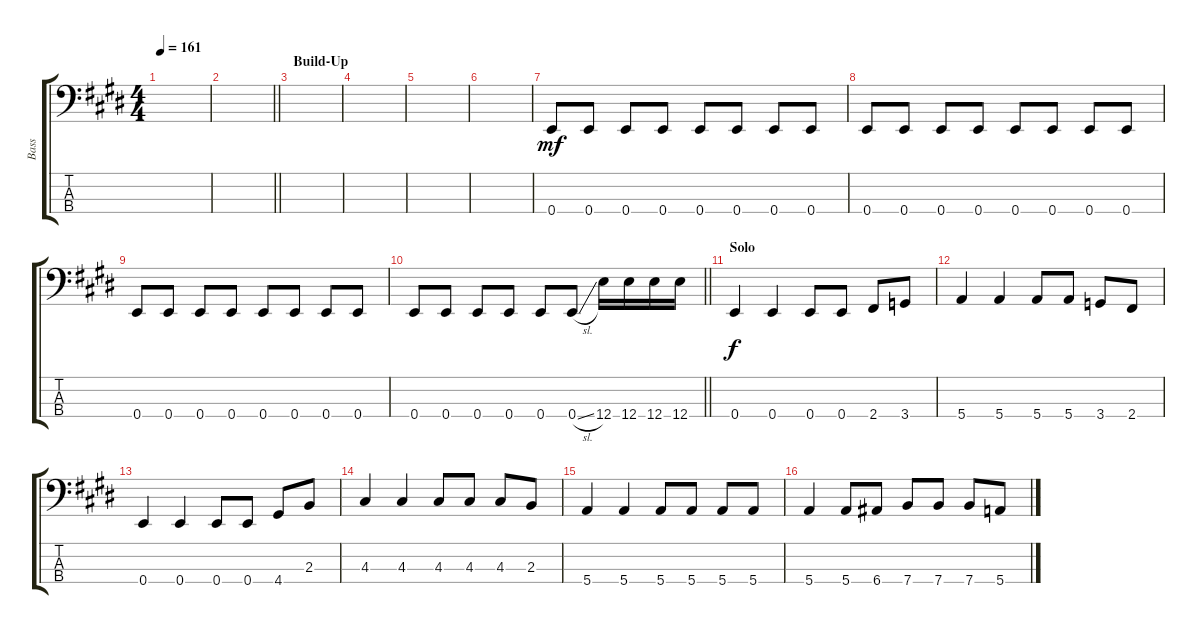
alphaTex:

\track ("Bass" "Bass") {instrument electricbassfinger}
\staff {score tabs}
\tuning (G2 D2 A1 E1) {hide}
\ts (4 4)
\tempo 161
\clef f4
\ks e
|
\barLineRight lightlight
|
\section ("" "Build-Up")
|
|
|
|
0.4.8{dy mf} 0.4.8 0.4.8 0.4.8 0.4.8 0.4.8 0.4.8 0.4.8 |
0.4.8 0.4.8 0.4.8 0.4.8 0.4.8 0.4.8 0.4.8 0.4.8 |
0.4.8 0.4.8 0.4.8 0.4.8 0.4.8 0.4.8 0.4.8 0.4.8 |
\barLineRight lightlight
0.4.8 0.4.8 0.4.8 0.4.8 0.4.8 0.4{sl}.8 12.4.16 12.4.16 12.4.16 12.4.16 |
\section ("" "Solo")
0.4.4{dy f} 0.4.4 0.4.8 0.4.8 2.4.8 3.4.8 |
5.4.4 5.4.4 5.4.8 5.4.8 3.4.8 2.4.8 |
0.4.4 0.4.4 0.4.8 0.4.8 4.4.8 2.3.8 |
4.3.4 4.3.4 4.3.8 4.3.8 4.3.8 2.3.8 |
5.4.4 5.4.4 5.4.8 5.4.8 5.4.8 5.4.8 |
5.4.4 5.4.8 6.4.8 7.4.8 7.4.8 7.4.8 5.4.8
